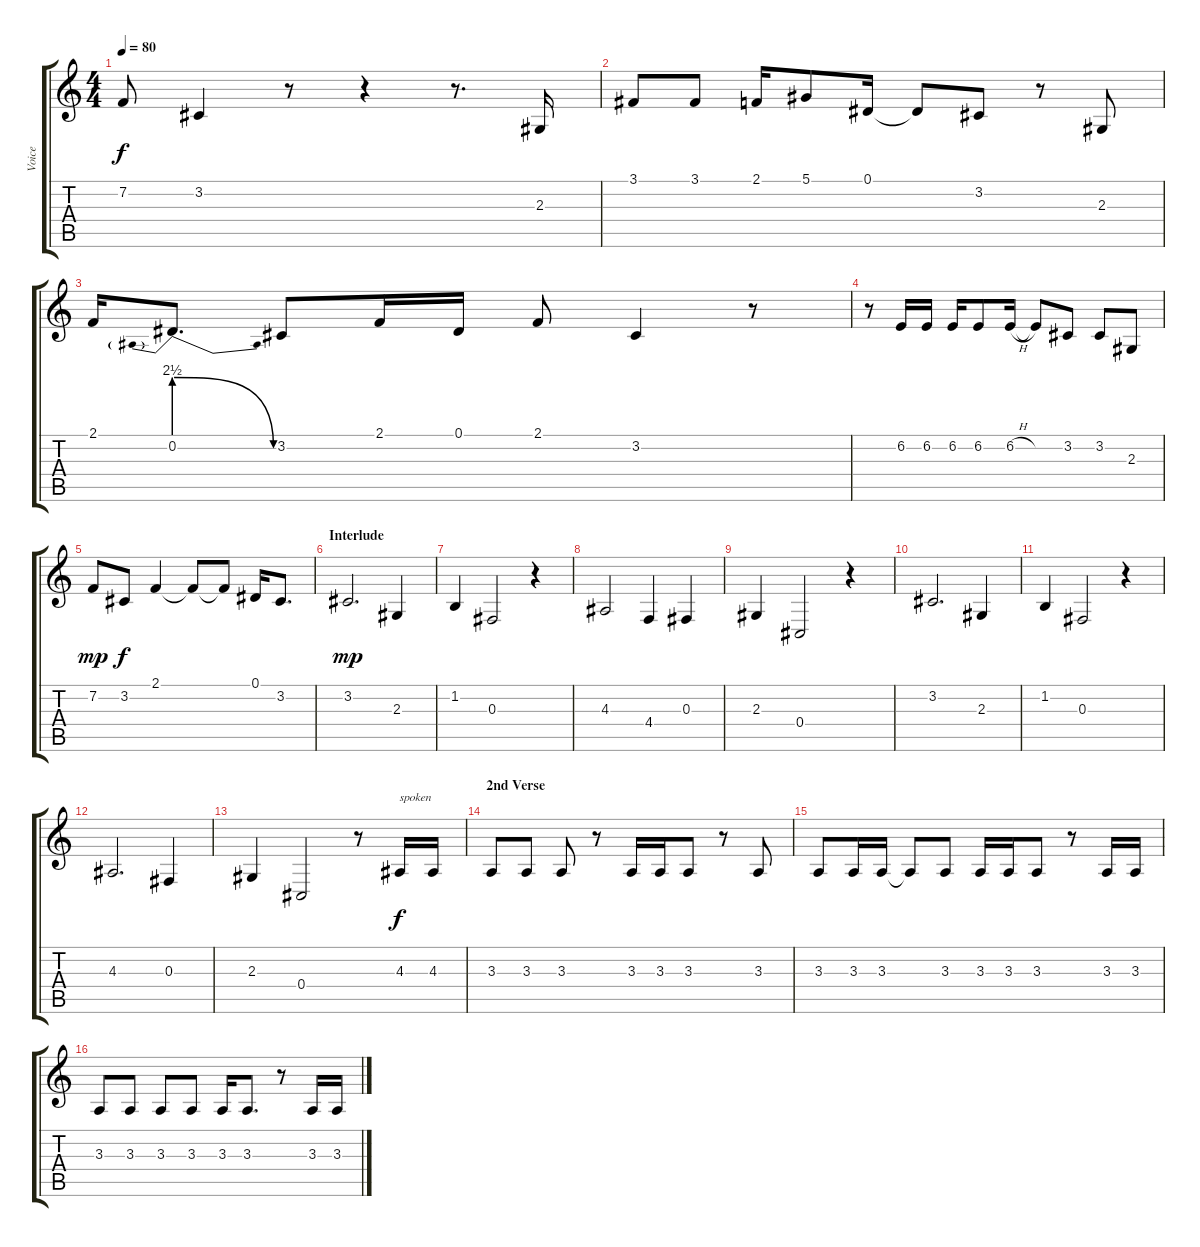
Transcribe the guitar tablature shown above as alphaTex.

\track ("Voice" "Voice") {instrument lead2sawtooth}
\staff {score tabs}
\tuning (Eb4 Bb3 Gb3 Db3 Ab2 Eb2) {hide}
\ts (4 4)
\tempo 80
\clef g2
\ks c
7.2.8{dy f} 3.2.4 r.8 r.4 r.8{d} 2.3.16 |
3.1.8 3.1.8 2.1.16 5.1.8 0.1.16 0.1{t}.8 3.2.8 r.8 2.3.8 |
2.1.16 0.2{be (prebendrelease 0 10 60 0)}.8{d} 3.2.8 2.1.16 0.1.16 2.1.8 3.2.4 r.8 |
r.8 6.2.16 6.2.16 6.2.16 6.2.8 6.2{h}.16 6.2{t}.8 3.2.8 3.2.8 2.3.8 |
7.2.8{dy mp} 3.2.8{dy f} 2.1.4 2.1{t}.8 2.1{t}.8 0.1.16 3.2.8{d} |
\section ("" "Interlude")
3.2.2{d dy mp} 2.3.4 |
1.2.4 0.3.2 r.4 |
4.3.2 4.4.4 0.3.4 |
2.3.4 0.4.2 r.4 |
3.2.2{d} 2.3.4 |
1.2.4 0.3.2 r.4 |
4.3.2{d} 0.3.4 |
2.3.4 0.4.2 r.8 4.3.16{txt "spoken" dy f} 4.3.16 |
\section ("" "2nd Verse")
3.3.8 3.3.8 3.3.8 r.8 3.3.16 3.3.16 3.3.8 r.8 3.3.8 |
3.3.8 3.3.16 3.3.16 3.3{t}.8 3.3.8 3.3.16 3.3.16 3.3.8 r.8 3.3.16 3.3.16 |
3.3.8 3.3.8 3.3.8 3.3.8 3.3.16 3.3.8{d} r.8 3.3.16 3.3.16
